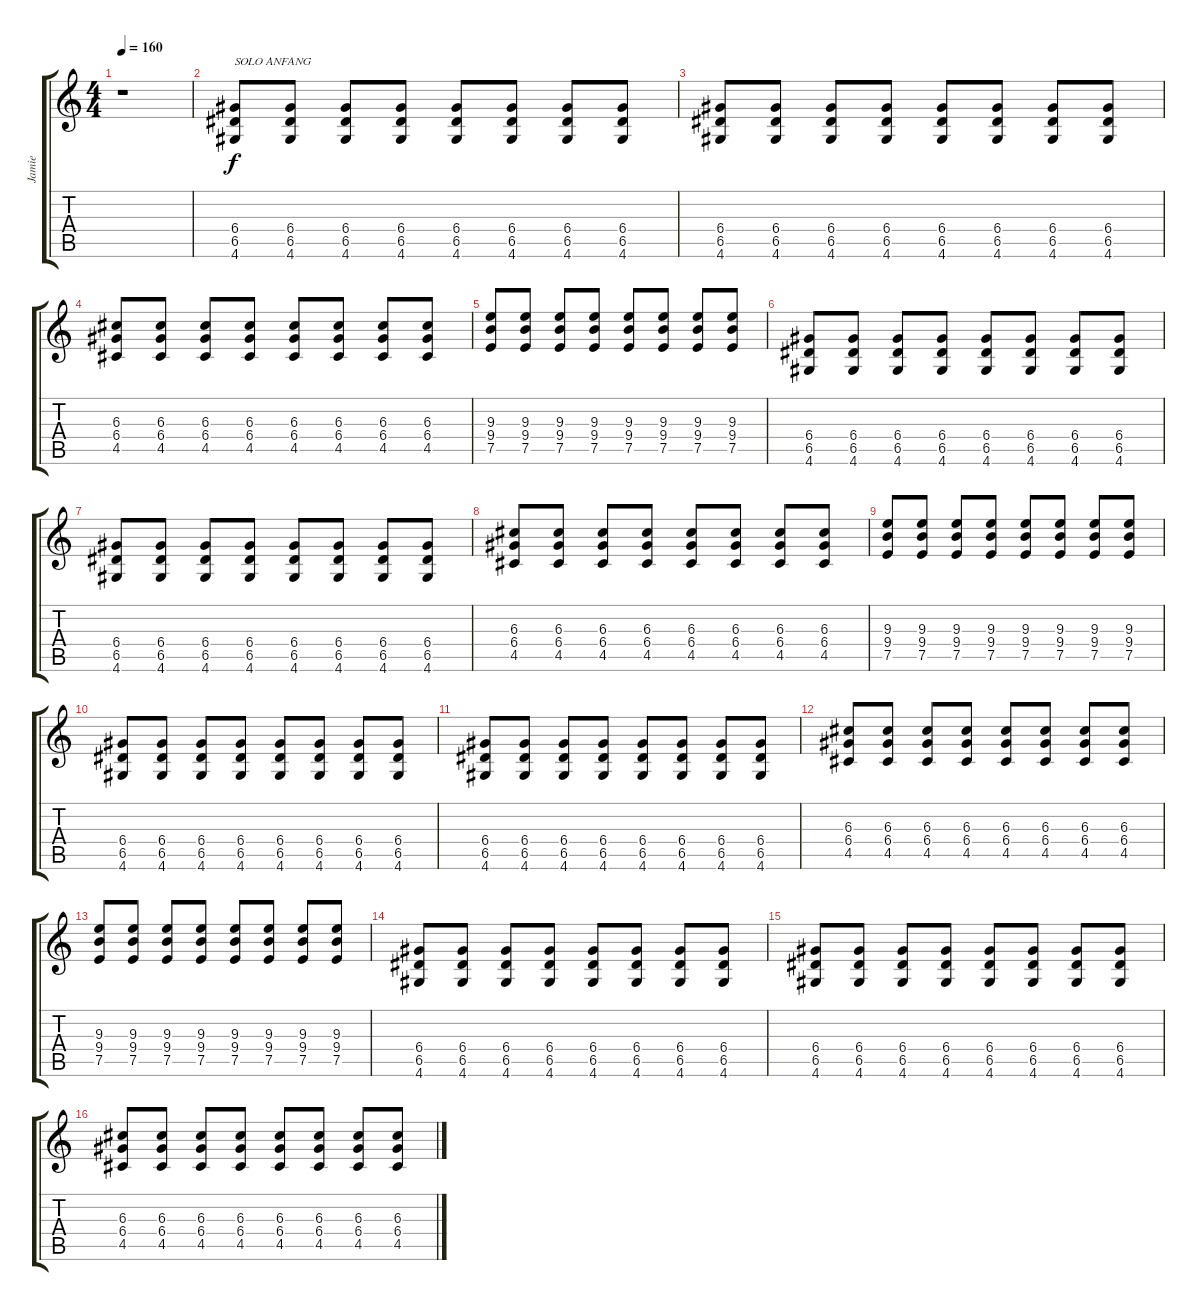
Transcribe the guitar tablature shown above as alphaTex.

\track ("Jamie" "Jamie") {instrument distortionguitar}
\staff {score tabs}
\tuning (E4 B3 G3 D3 A2 E2) {hide}
\ts (4 4)
\tempo 160
\clef g2
\ks c
r.1{dy f} |
(6.4 6.5 4.6).8{txt "SOLO ANFANG"} (6.4 6.5 4.6).8 (6.4 6.5 4.6).8 (6.4 6.5 4.6).8 (6.4 6.5 4.6).8 (6.4 6.5 4.6).8 (6.4 6.5 4.6).8 (6.4 6.5 4.6).8 |
(6.4 6.5 4.6).8 (6.4 6.5 4.6).8 (6.4 6.5 4.6).8 (6.4 6.5 4.6).8 (6.4 6.5 4.6).8 (6.4 6.5 4.6).8 (6.4 6.5 4.6).8 (6.4 6.5 4.6).8 |
(6.3 6.4 4.5).8 (6.3 6.4 4.5).8 (6.3 6.4 4.5).8 (6.3 6.4 4.5).8 (6.3 6.4 4.5).8 (6.3 6.4 4.5).8 (6.3 6.4 4.5).8 (6.3 6.4 4.5).8 |
(9.3 9.4 7.5).8 (9.3 9.4 7.5).8 (9.3 9.4 7.5).8 (9.3 9.4 7.5).8 (9.3 9.4 7.5).8 (9.3 9.4 7.5).8 (9.3 9.4 7.5).8 (9.3 9.4 7.5).8 |
(6.4 6.5 4.6).8 (6.4 6.5 4.6).8 (6.4 6.5 4.6).8 (6.4 6.5 4.6).8 (6.4 6.5 4.6).8 (6.4 6.5 4.6).8 (6.4 6.5 4.6).8 (6.4 6.5 4.6).8 |
(6.4 6.5 4.6).8 (6.4 6.5 4.6).8 (6.4 6.5 4.6).8 (6.4 6.5 4.6).8 (6.4 6.5 4.6).8 (6.4 6.5 4.6).8 (6.4 6.5 4.6).8 (6.4 6.5 4.6).8 |
(6.3 6.4 4.5).8 (6.3 6.4 4.5).8 (6.3 6.4 4.5).8 (6.3 6.4 4.5).8 (6.3 6.4 4.5).8 (6.3 6.4 4.5).8 (6.3 6.4 4.5).8 (6.3 6.4 4.5).8 |
(9.3 9.4 7.5).8 (9.3 9.4 7.5).8 (9.3 9.4 7.5).8 (9.3 9.4 7.5).8 (9.3 9.4 7.5).8 (9.3 9.4 7.5).8 (9.3 9.4 7.5).8 (9.3 9.4 7.5).8 |
(6.4 6.5 4.6).8 (6.4 6.5 4.6).8 (6.4 6.5 4.6).8 (6.4 6.5 4.6).8 (6.4 6.5 4.6).8 (6.4 6.5 4.6).8 (6.4 6.5 4.6).8 (6.4 6.5 4.6).8 |
(6.4 6.5 4.6).8 (6.4 6.5 4.6).8 (6.4 6.5 4.6).8 (6.4 6.5 4.6).8 (6.4 6.5 4.6).8 (6.4 6.5 4.6).8 (6.4 6.5 4.6).8 (6.4 6.5 4.6).8 |
(6.3 6.4 4.5).8 (6.3 6.4 4.5).8 (6.3 6.4 4.5).8 (6.3 6.4 4.5).8 (6.3 6.4 4.5).8 (6.3 6.4 4.5).8 (6.3 6.4 4.5).8 (6.3 6.4 4.5).8 |
(9.3 9.4 7.5).8 (9.3 9.4 7.5).8 (9.3 9.4 7.5).8 (9.3 9.4 7.5).8 (9.3 9.4 7.5).8 (9.3 9.4 7.5).8 (9.3 9.4 7.5).8 (9.3 9.4 7.5).8 |
(6.4 6.5 4.6).8 (6.4 6.5 4.6).8 (6.4 6.5 4.6).8 (6.4 6.5 4.6).8 (6.4 6.5 4.6).8 (6.4 6.5 4.6).8 (6.4 6.5 4.6).8 (6.4 6.5 4.6).8 |
(6.4 6.5 4.6).8 (6.4 6.5 4.6).8 (6.4 6.5 4.6).8 (6.4 6.5 4.6).8 (6.4 6.5 4.6).8 (6.4 6.5 4.6).8 (6.4 6.5 4.6).8 (6.4 6.5 4.6).8 |
(6.3 6.4 4.5).8 (6.3 6.4 4.5).8 (6.3 6.4 4.5).8 (6.3 6.4 4.5).8 (6.3 6.4 4.5).8 (6.3 6.4 4.5).8 (6.3 6.4 4.5).8 (6.3 6.4 4.5).8
